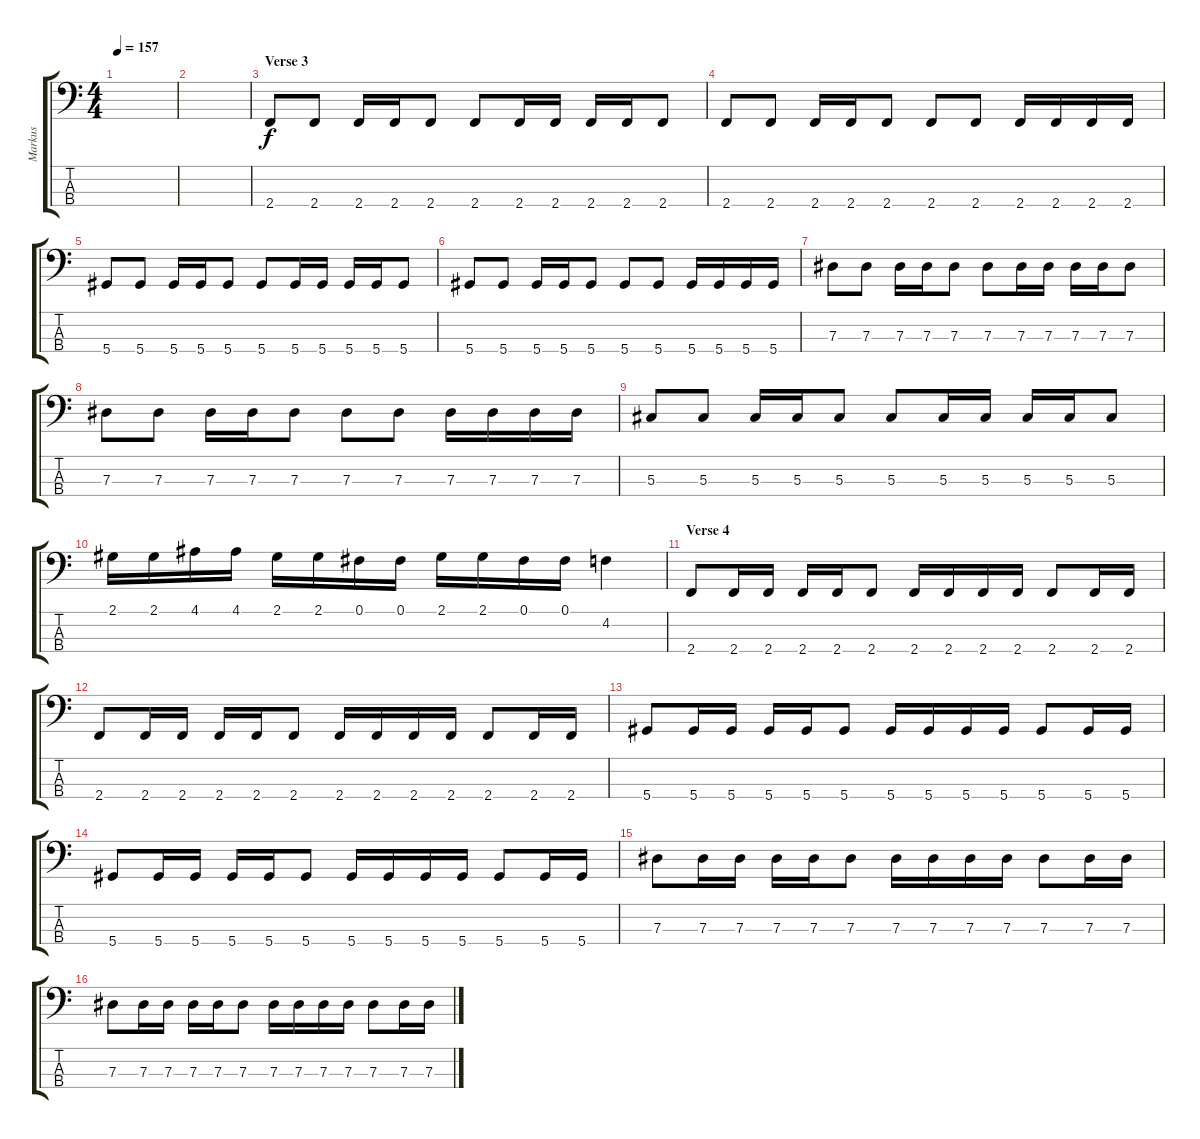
\track ("Markus" "Markus") {instrument electricbasspick}
\staff {score tabs}
\tuning (Gb2 Db2 Ab1 Eb1) {hide}
\ts (4 4)
\tempo 157
\clef f4
\ks c
|
|
\section ("" "Verse 3")
2.4.8 2.4.8 2.4.16 2.4.16 2.4.8 2.4.8 2.4.16 2.4.16 2.4.16 2.4.16 2.4.8 |
2.4.8 2.4.8 2.4.16 2.4.16 2.4.8 2.4.8 2.4.8 2.4.16 2.4.16 2.4.16 2.4.16 |
5.4.8 5.4.8 5.4.16 5.4.16 5.4.8 5.4.8 5.4.16 5.4.16 5.4.16 5.4.16 5.4.8 |
5.4.8 5.4.8 5.4.16 5.4.16 5.4.8 5.4.8 5.4.8 5.4.16 5.4.16 5.4.16 5.4.16 |
7.3.8 7.3.8 7.3.16 7.3.16 7.3.8 7.3.8 7.3.16 7.3.16 7.3.16 7.3.16 7.3.8 |
7.3.8 7.3.8 7.3.16 7.3.16 7.3.8 7.3.8 7.3.8 7.3.16 7.3.16 7.3.16 7.3.16 |
5.3.8 5.3.8 5.3.16 5.3.16 5.3.8 5.3.8 5.3.16 5.3.16 5.3.16 5.3.16 5.3.8 |
2.1.16 2.1.16 4.1.16 4.1.16 2.1.16 2.1.16 0.1.16 0.1.16 2.1.16 2.1.16 0.1.16 0.1.16 4.2.4 |
\section ("" "Verse 4")
2.4.8 2.4.16 2.4.16 2.4.16 2.4.16 2.4.8 2.4.16 2.4.16 2.4.16 2.4.16 2.4.8 2.4.16 2.4.16 |
2.4.8 2.4.16 2.4.16 2.4.16 2.4.16 2.4.8 2.4.16 2.4.16 2.4.16 2.4.16 2.4.8 2.4.16 2.4.16 |
5.4.8 5.4.16 5.4.16 5.4.16 5.4.16 5.4.8 5.4.16 5.4.16 5.4.16 5.4.16 5.4.8 5.4.16 5.4.16 |
5.4.8 5.4.16 5.4.16 5.4.16 5.4.16 5.4.8 5.4.16 5.4.16 5.4.16 5.4.16 5.4.8 5.4.16 5.4.16 |
7.3.8 7.3.16 7.3.16 7.3.16 7.3.16 7.3.8 7.3.16 7.3.16 7.3.16 7.3.16 7.3.8 7.3.16 7.3.16 |
7.3.8 7.3.16 7.3.16 7.3.16 7.3.16 7.3.8 7.3.16 7.3.16 7.3.16 7.3.16 7.3.8 7.3.16 7.3.16
